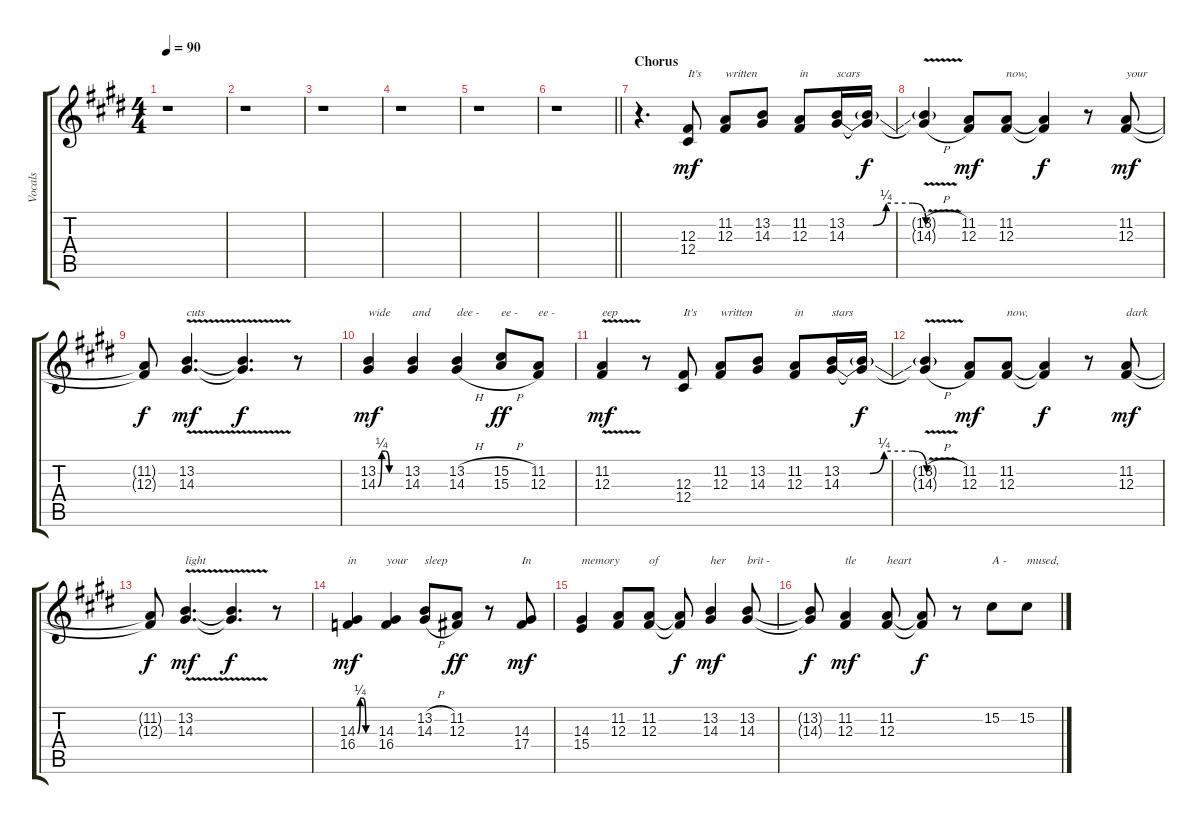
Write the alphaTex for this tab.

\track ("Vocals" "Vocals") {instrument lead6voice}
\staff {score tabs}
\tuning (Eb4 Bb3 Gb3 Db3 Ab2 Db2) {hide}
\ts (4 4)
\tempo 90
\clef g2
\ks c#minor
r.1{dy f} |
r.1 |
r.1 |
r.1 |
r.1 |
\barLineRight lightlight
r.1 |
\section ("" "Chorus")
r.4{d} (12.3 12.4).8{txt "It's" dy mf} (11.2 12.3).8{txt "written"} (13.2 14.3).8 (11.2 12.3).8{txt "in"} (13.2{be (custom 0 0 20 0 30 1 50 1 60 0)} 14.3).16{txt "scars"} (13.2{t} 14.3{t}).16{dy f} |
(13.2{v h t} 14.3{h t}).4 (11.2 12.3).8{dy mf} (11.2 12.3).8{txt "now,"} (11.2{t} 12.3{t}).4{dy f} r.8 (11.2 12.3).8{txt "your" dy mf} |
(11.2{t} 12.3{t}).8{dy f} (13.2{v} 14.3{v}).4{d txt "cuts" dy mf} (13.2{t} 14.3{t}).4{d dy f} r.8 |
(13.2 14.3{be (custom 0 0 10 1 20 1 30 0 60 0)}).4{txt "wide" dy mf} (13.2 14.3).4{txt "and"} (13.2{h} 14.3{h}).4{txt "dee -"} (15.2{h} 15.3{h}).8{txt "ee -" dy ff} (11.2 12.3).8{txt "ee -"} |
(11.2{v} 12.3{v}).4{txt "eep" dy mf} r.8 (12.3 12.4).8{txt "It's"} (11.2 12.3).8{txt "written"} (13.2 14.3).8 (11.2 12.3).8{txt "in"} (13.2{be (custom 0 0 20 0 30 1 50 1 60 0)} 14.3).16{txt "stars"} (13.2{t} 14.3{t}).16{dy f} |
(13.2{v h t} 14.3{h t}).4 (11.2 12.3).8{dy mf} (11.2 12.3).8{txt "now,"} (11.2{t} 12.3{t}).4{dy f} r.8 (11.2 12.3).8{txt "dark" dy mf} |
(11.2{t} 12.3{t}).8{dy f} (13.2{v} 14.3).4{d txt "light" dy mf} (13.2{t} 14.3{t}).4{d dy f} r.8 |
(14.3{be (custom 0 0 10 1 20 1 30 0 60 0)} 16.4).4{txt "in" dy mf} (14.3 16.4).4{txt "your"} (13.2{h} 14.3{h}).8{txt "sleep"} (11.2 12.3).8{dy ff} r.8 (14.3 17.4).8{txt "In" dy mf} |
(14.3 15.4).4{txt "memory"} (11.2 12.3).8 (11.2 12.3).8{txt "of"} (11.2{t} 12.3{t}).8{dy f} (13.2 14.3).4{txt "her" dy mf} (13.2 14.3).8{txt "brit -"} |
(13.2{t} 14.3{t}).8{dy f} (11.2 12.3).4{txt "tle" dy mf} (11.2 12.3).8{txt "heart"} (11.2{t} 12.3{t}).8{dy f} r.8 15.2.8{txt "A -"} 15.2.8{txt "mused,"}
